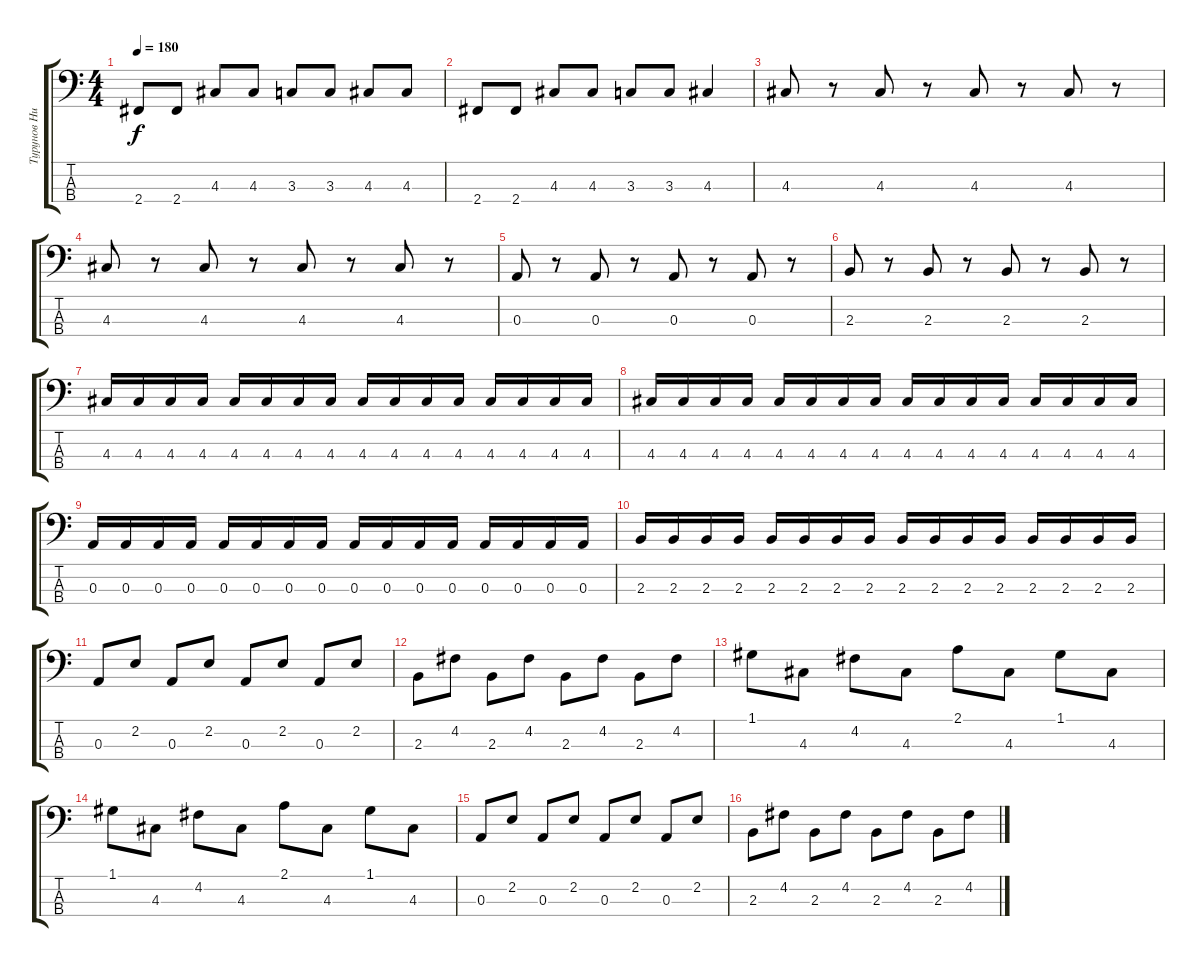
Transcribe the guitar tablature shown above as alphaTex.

\track ("Турунов Николай" "Турунов Ни") {instrument electricbasspick}
\staff {score tabs}
\tuning (G2 D2 A1 E1) {hide}
\ts (4 4)
\tempo 180
\clef f4
\ks c
2.4.8{dy f} 2.4.8 4.3.8 4.3.8 3.3.8 3.3.8 4.3.8 4.3.8 |
2.4.8 2.4.8 4.3.8 4.3.8 3.3.8 3.3.8 4.3.4 |
4.3.8 r.8 4.3.8 r.8 4.3.8 r.8 4.3.8 r.8 |
4.3.8 r.8 4.3.8 r.8 4.3.8 r.8 4.3.8 r.8 |
0.3.8 r.8 0.3.8 r.8 0.3.8 r.8 0.3.8 r.8 |
2.3.8 r.8 2.3.8 r.8 2.3.8 r.8 2.3.8 r.8 |
4.3.16 4.3.16 4.3.16 4.3.16 4.3.16 4.3.16 4.3.16 4.3.16 4.3.16 4.3.16 4.3.16 4.3.16 4.3.16 4.3.16 4.3.16 4.3.16 |
4.3.16 4.3.16 4.3.16 4.3.16 4.3.16 4.3.16 4.3.16 4.3.16 4.3.16 4.3.16 4.3.16 4.3.16 4.3.16 4.3.16 4.3.16 4.3.16 |
0.3.16 0.3.16 0.3.16 0.3.16 0.3.16 0.3.16 0.3.16 0.3.16 0.3.16 0.3.16 0.3.16 0.3.16 0.3.16 0.3.16 0.3.16 0.3.16 |
2.3.16 2.3.16 2.3.16 2.3.16 2.3.16 2.3.16 2.3.16 2.3.16 2.3.16 2.3.16 2.3.16 2.3.16 2.3.16 2.3.16 2.3.16 2.3.16 |
0.3.8 2.2.8 0.3.8 2.2.8 0.3.8 2.2.8 0.3.8 2.2.8 |
2.3.8 4.2.8 2.3.8 4.2.8 2.3.8 4.2.8 2.3.8 4.2.8 |
1.1.8 4.3.8 4.2.8 4.3.8 2.1.8 4.3.8 1.1.8 4.3.8 |
1.1.8 4.3.8 4.2.8 4.3.8 2.1.8 4.3.8 1.1.8 4.3.8 |
0.3.8 2.2.8 0.3.8 2.2.8 0.3.8 2.2.8 0.3.8 2.2.8 |
2.3.8 4.2.8 2.3.8 4.2.8 2.3.8 4.2.8 2.3.8 4.2.8
